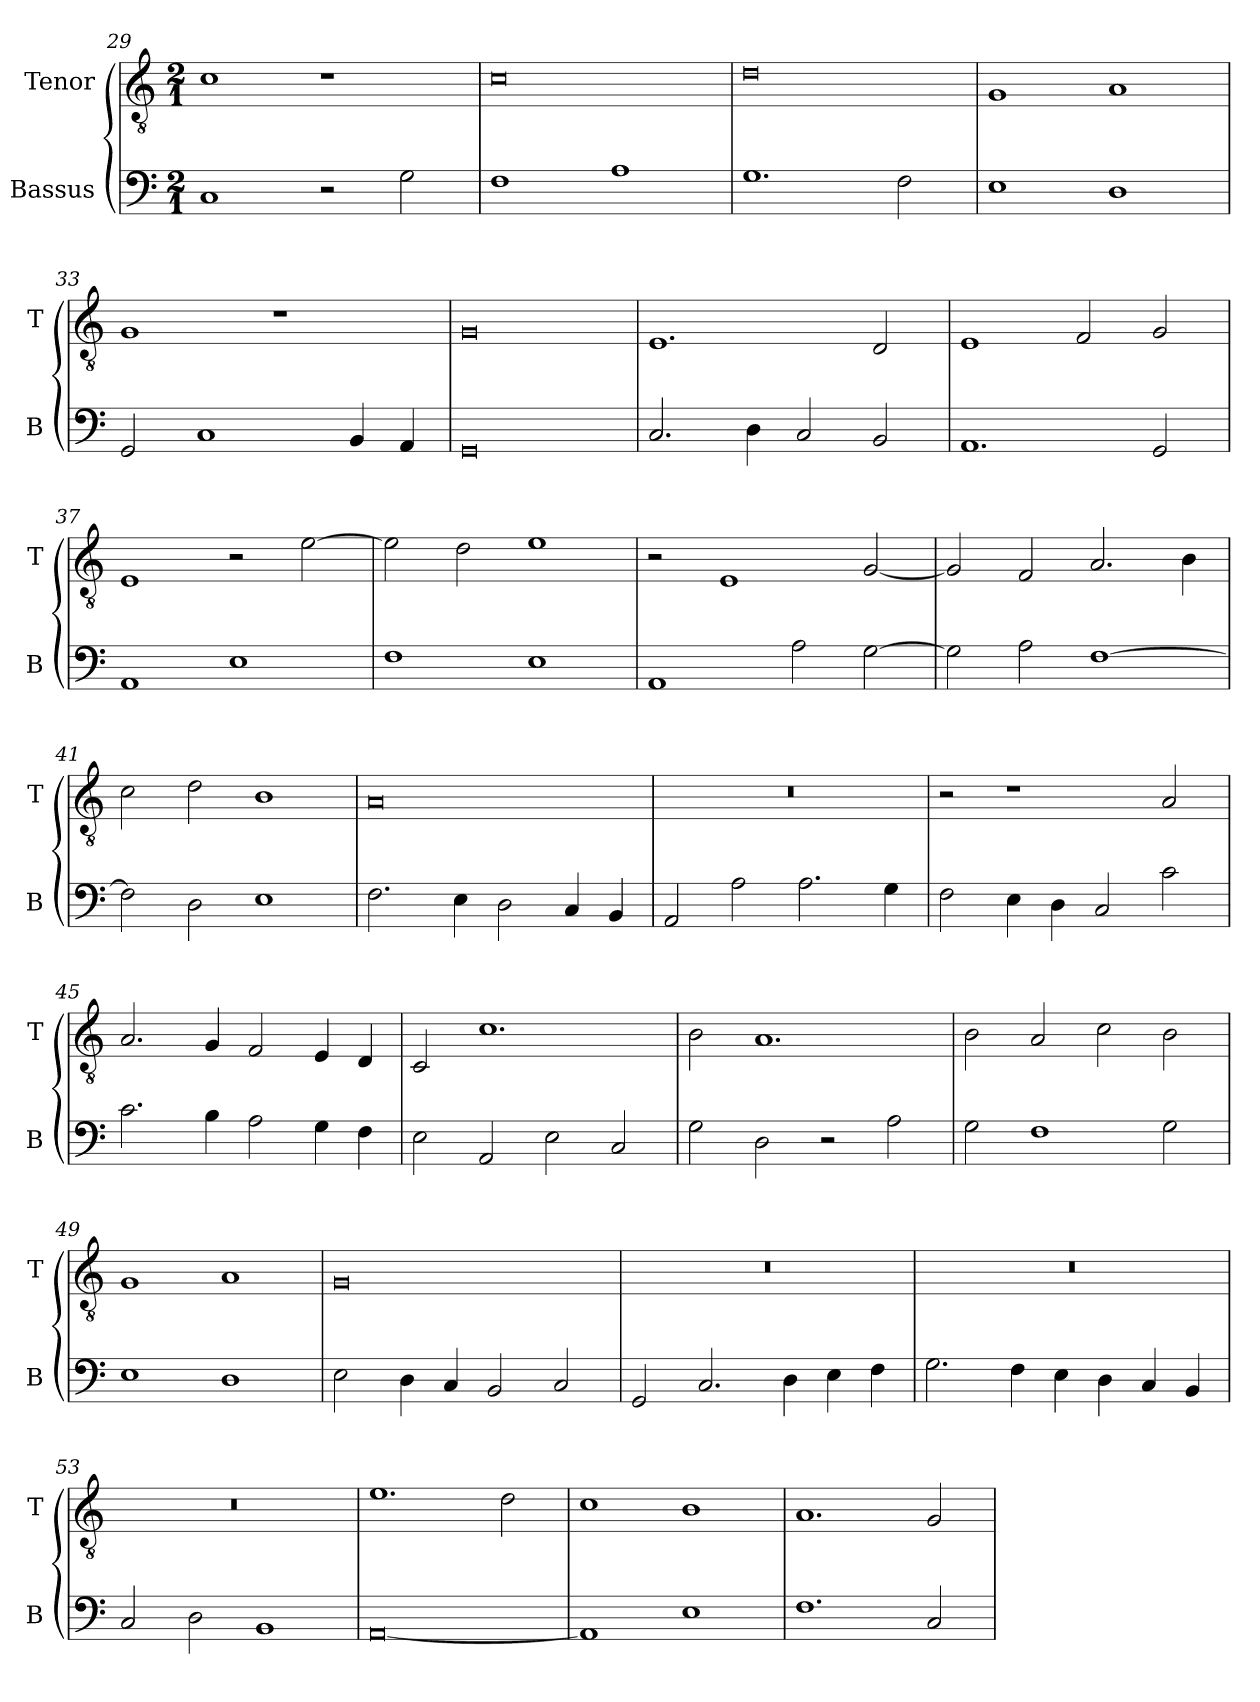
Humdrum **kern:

**kern	**kern
*part2	*part1
*staff2	*staff1
*I"Bassus	*I"Tenor
*I'B	*I'T
*clefF4	*clefGv2
*k[]	*k[]
*M2/1	*M2/1
=29	=29
1C	1c
2r	1r
2G\	.
=30	=30
1F	0c
1A	.
=31	=31
1.G	0d
2F\	.
=32	=32
1E	1G
1D	1A
=33	=33
2GG/	1G
1C	.
.	1r
4BB/	.
4AA/	.
=34	=34
0GG	0G
=35	=35
2.C/	1.E
4D\	.
2C/	.
2BB/	2D/
=36	=36
1.AA	1E
.	2F/
2GG/	2G/
=37	=37
1AA	1E
1E	2r
.	[2e\
=38	=38
1F	2e\]
.	2d\
1E	1e
=39	=39
1AA	2r
.	1E
2A\	.
[2G\	[2G/
=40	=40
2G\]	2G/]
2A\	2F/
[1F	2.A/
.	4B\
=41	=41
2F\]	2c\
2D\	2d\
1E	1B
=42	=42
2.F\	0A
4E\	.
2D\	.
4C/	.
4BB/	.
=43	=43
2AA/	0r
2A\	.
2.A\	.
4G\	.
=44	=44
2F\	2r
4E\	1r
4D\	.
2C/	.
2c\	2A/
=45	=45
2.c\	2.A/
4B\	4G/
2A\	2F/
4G\	4E/
4F\	4D/
=46	=46
2E\	2C/
2AA/	1.c
2E\	.
2C/	.
=47	=47
2G\	2B\
2D\	1.A
2r	.
2A\	.
=48	=48
2G\	2B\
1F	2A/
.	2c\
2G\	2B\
=49	=49
1E	1G
1D	1A
=50	=50
2E\	0G
4D\	.
4C/	.
2BB/	.
2C/	.
=51	=51
2GG/	0r
2.C/	.
4D\	.
4E\	.
4F\	.
=52	=52
2.G\	0r
4F\	.
4E\	.
4D\	.
4C/	.
4BB/	.
=53	=53
2C/	0r
2D\	.
1BB	.
=54	=54
[0AA	1.e
.	2d\
=55	=55
1AA]	1c
1E	1B
=56	=56
1.F	1.A
2C/	2G/
=	=
*-	*-
